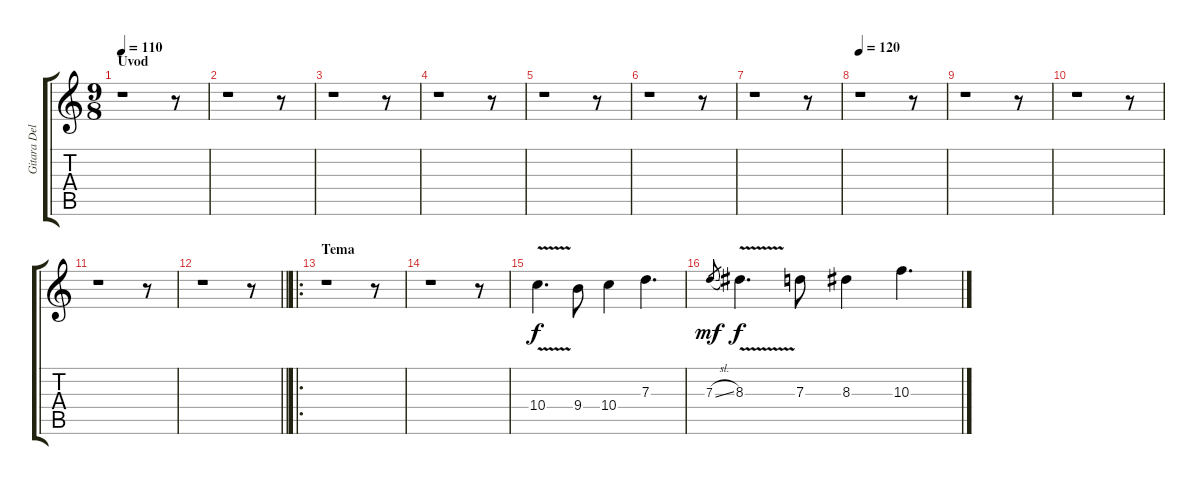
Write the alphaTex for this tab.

\track ("Gitara Delay 3" "Gitara Del") {instrument overdrivenguitar}
\staff {score tabs}
\tuning (E4 B3 G3 D3 A2 E2) {hide}
\ts (9 8)
\section ("" "Uvod")
\tempo 110
\clef g2
\ks c
r.1{dy f instrument overdrivenguitar} r.8 |
r.1 r.8 |
r.1 r.8 |
r.1 r.8 |
r.1 r.8 |
r.1 r.8 |
r.1 r.8 |
\tempo 120
r.1 r.8 |
r.1 r.8 |
r.1 r.8 |
r.1 r.8 |
\barLineRight lightlight
r.1 r.8 |
\ro
\section ("" "Tema")
r.1 r.8 |
r.1 r.8 |
10.4{v}.4{d} 9.4.8 10.4.4 7.3.4{d} |
7.3{sl}.8{gr dy mf} 8.3{v}.4{d dy f} 7.3.8 8.3.4 10.3.4{d}
